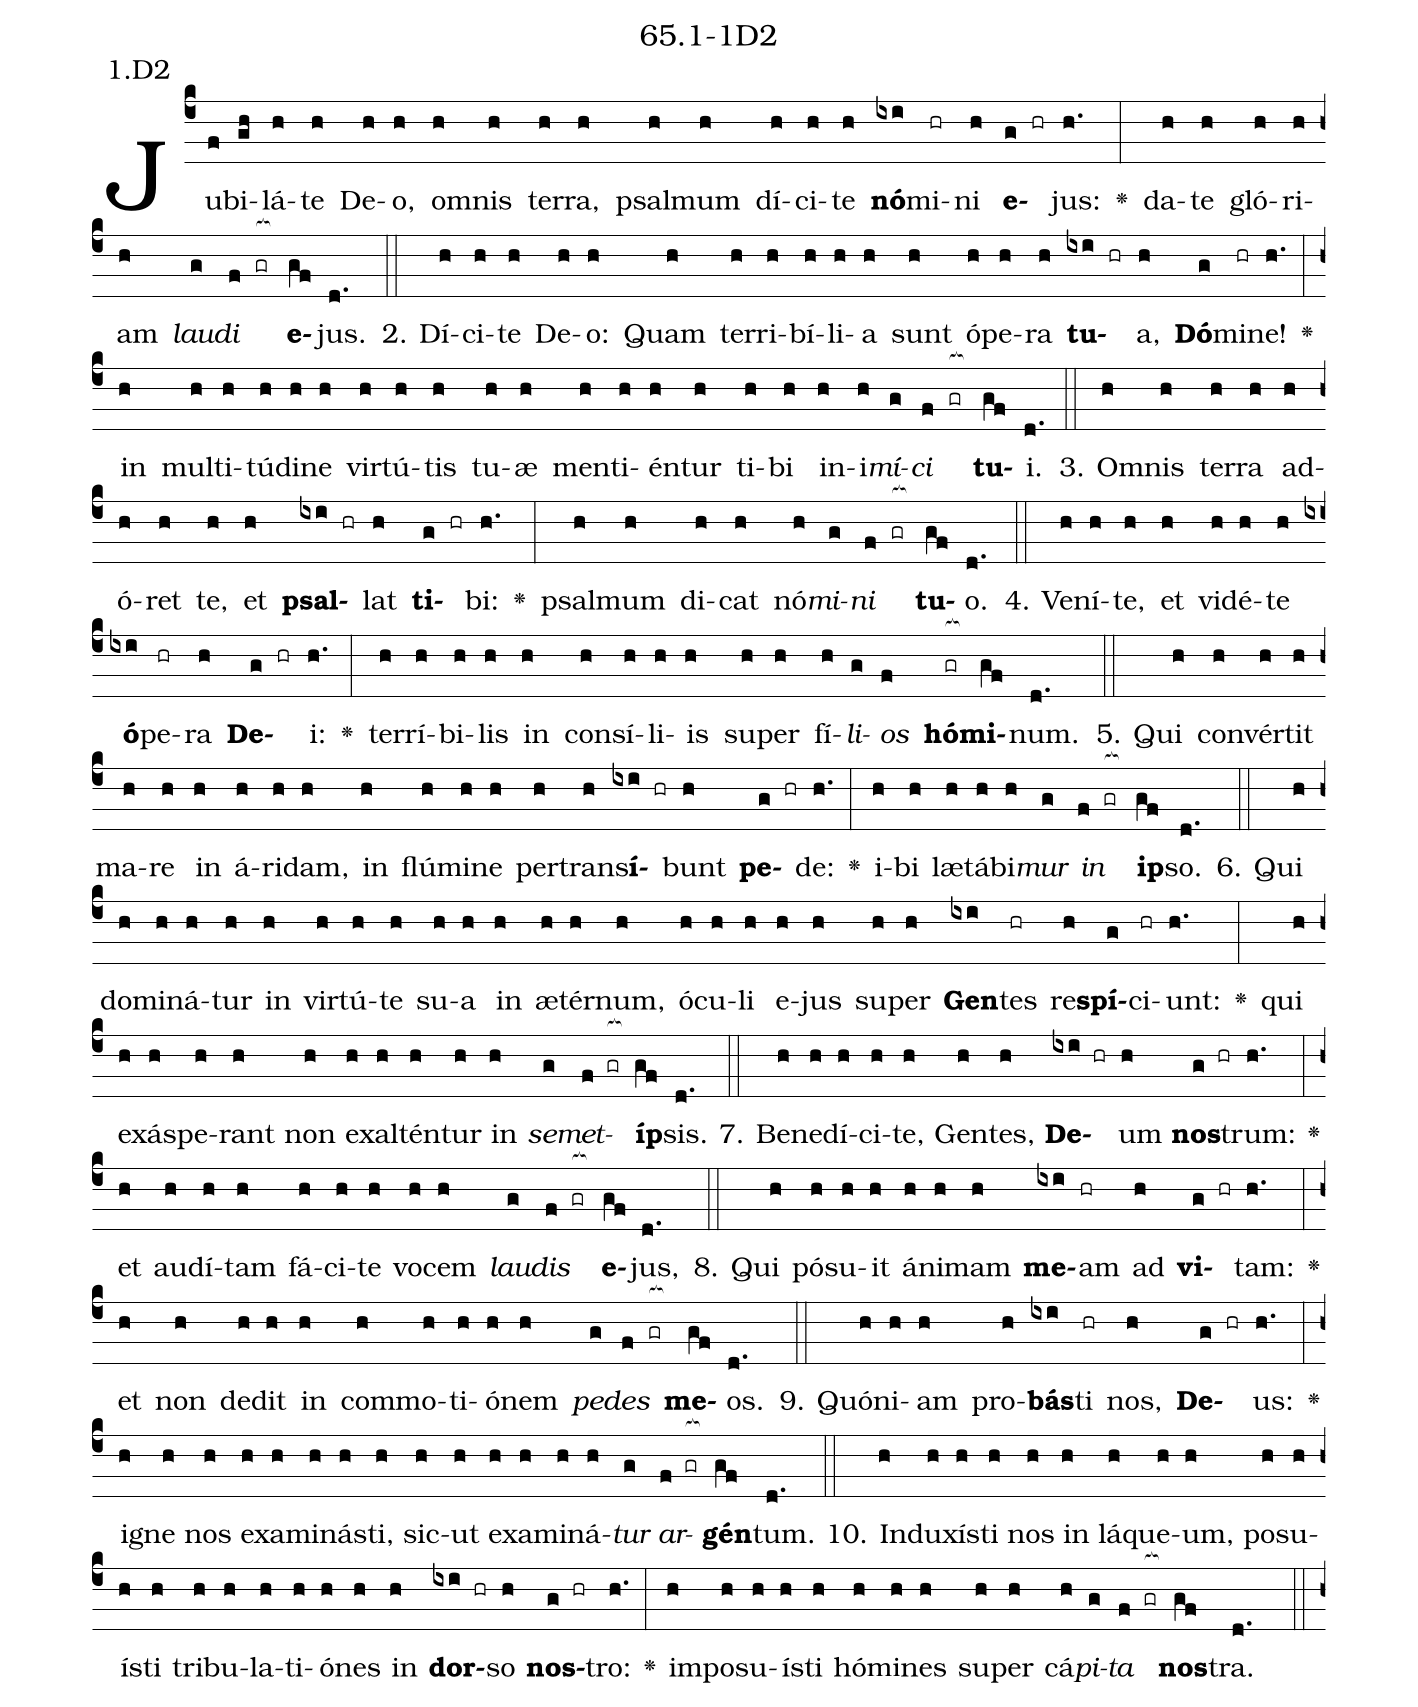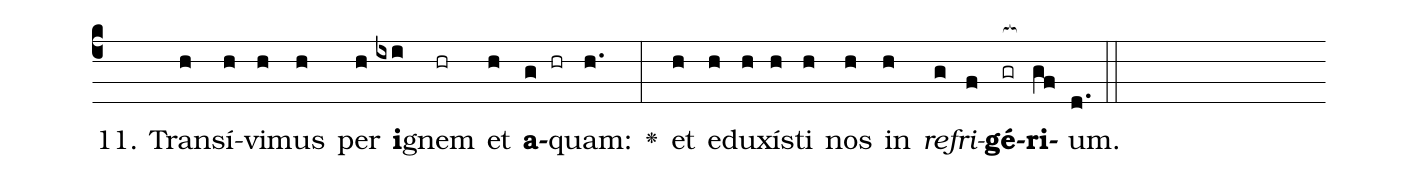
name: 65.1-1D2;
annotation: 1.D2;
%%
(c4)Ju(f)bi(gh)lá(h)te(h) De(h)o,(h) om(h)nis(h) ter(h)ra,(h) psal(h)mum(h) dí(h)ci(h)te(h) <b>nó</b>(ixi)mi(hr)ni(h) <b>e</b>(g hr)jus:(h.) <v>\greheightstar</v>(:) da(h)te(h) gló(h)ri(h)am(h) <i>lau</i>(g)<i>di</i>(f gr[ocb:1{]) <b>e</b>(gf[ocb:0}])jus.(d.) (::)
2. Dí(h)ci(h)te(h) De(h)o:(h) Quam(h) ter(h)ri(h)bí(h)li(h)a(h) sunt(h) ó(h)pe(h)ra(h) <b>tu</b>(ixi hr)a,(h) <b>Dó</b>(g)mi(hr)ne!(h.) <v>\greheightstar</v>(:) in(h) mul(h)ti(h)tú(h)di(h)ne(h) vir(h)tú(h)tis(h) tu(h)æ(h) men(h)ti(h)én(h)tur(h) ti(h)bi(h) in(h)i(h)<i>mí</i>(g)<i>ci</i>(f gr[ocb:1{]) <b>tu</b>(gf[ocb:0}])i.(d.) (::)
3. Om(h)nis(h) ter(h)ra(h) ad(h)ó(h)ret(h) te,(h) et(h) <b>psal</b>(ixi hr)lat(h) <b>ti</b>(g hr)bi:(h.) <v>\greheightstar</v>(:) psal(h)mum(h) di(h)cat(h) nó(h)<i>mi</i>(g)<i>ni</i>(f gr[ocb:1{]) <b>tu</b>(gf[ocb:0}])o.(d.) (::)
4. Ve(h)ní(h)te,(h) et(h) vi(h)dé(h)te(h) <b>ó</b>(ixi)pe(hr)ra(h) <b>De</b>(g hr)i:(h.) <v>\greheightstar</v>(:) ter(h)rí(h)bi(h)lis(h) in(h) con(h)sí(h)li(h)is(h) su(h)per(h) fí(h)<i>li</i>(g)<i>os</i>(f) <b>hó</b>(gr[ocb:1{])<b>mi</b>(gf[ocb:0}])num.(d.) (::)
5. Qui(h) con(h)vér(h)tit(h) ma(h)re(h) in(h) á(h)ri(h)dam,(h) in(h) flú(h)mi(h)ne(h) per(h)trans(h)<b>í</b>(ixi hr)bunt(h) <b>pe</b>(g hr)de:(h.) <v>\greheightstar</v>(:) i(h)bi(h) læ(h)tá(h)bi(h)<i>mur</i>(g) <i>in</i>(f gr[ocb:1{]) <b>ip</b>(gf[ocb:0}])so.(d.) (::)
6. Qui(h) do(h)mi(h)ná(h)tur(h) in(h) vir(h)tú(h)te(h) su(h)a(h) in(h) æ(h)tér(h)num,(h) ó(h)cu(h)li(h) e(h)jus(h) su(h)per(h) <b>Gen</b>(ixi)tes(hr) re(h)<b>spí</b>(g)ci(hr)unt:(h.) <v>\greheightstar</v>(:) qui(h) ex(h)ás(h)pe(h)rant(h) non(h) ex(h)al(h)tén(h)tur(h) in(h) <i>se</i>(g)<i>met</i>(f gr[ocb:1{])<b>íp</b>(gf[ocb:0}])sis.(d.) (::)
7. Be(h)ne(h)dí(h)ci(h)te,(h) Gen(h)tes,(h) <b>De</b>(ixi hr)um(h) <b>nos</b>(g hr)trum:(h.) <v>\greheightstar</v>(:) et(h) au(h)dí(h)tam(h) fá(h)ci(h)te(h) vo(h)cem(h) <i>lau</i>(g)<i>dis</i>(f gr[ocb:1{]) <b>e</b>(gf[ocb:0}])jus,(d.) (::)
8. Qui(h) pó(h)su(h)it(h) á(h)ni(h)mam(h) <b>me</b>(ixi)am(hr) ad(h) <b>vi</b>(g hr)tam:(h.) <v>\greheightstar</v>(:) et(h) non(h) de(h)dit(h) in(h) com(h)mo(h)ti(h)ó(h)nem(h) <i>pe</i>(g)<i>des</i>(f gr[ocb:1{]) <b>me</b>(gf[ocb:0}])os.(d.) (::)
9. Quón(h)i(h)am(h) pro(h)<b>bás</b>(ixi)ti(hr) nos,(h) <b>De</b>(g hr)us:(h.) <v>\greheightstar</v>(:) i(h)gne(h) nos(h) ex(h)a(h)mi(h)nás(h)ti,(h) sic(h)ut(h) ex(h)a(h)mi(h)ná(h)<i>tur</i>(g) <i>ar</i>(f gr[ocb:1{])<b>gén</b>(gf[ocb:0}])tum.(d.) (::)
10. In(h)du(h)xís(h)ti(h) nos(h) in(h) lá(h)que(h)um,(h) po(h)su(h)ís(h)ti(h) tri(h)bu(h)la(h)ti(h)ó(h)nes(h) in(h) <b>dor</b>(ixi hr)so(h) <b>nos</b>(g hr)tro:(h.) <v>\greheightstar</v>(:) im(h)po(h)su(h)ís(h)ti(h) hó(h)mi(h)nes(h) su(h)per(h) cá(h)<i>pi</i>(g)<i>ta</i>(f gr[ocb:1{]) <b>nos</b>(gf[ocb:0}])tra.(d.) (::)
11. Trans(h)í(h)vi(h)mus(h) per(h) <b>i</b>(ixi)gnem(hr) et(h) <b>a</b>(g hr)quam:(h.) <v>\greheightstar</v>(:) et(h) e(h)du(h)xís(h)ti(h) nos(h) in(h) <i>re</i>(g)<i>fri</i>(f)<b>gé</b>(gr[ocb:1{])<b>ri</b>(gf[ocb:0}])um.(d.) (::)
